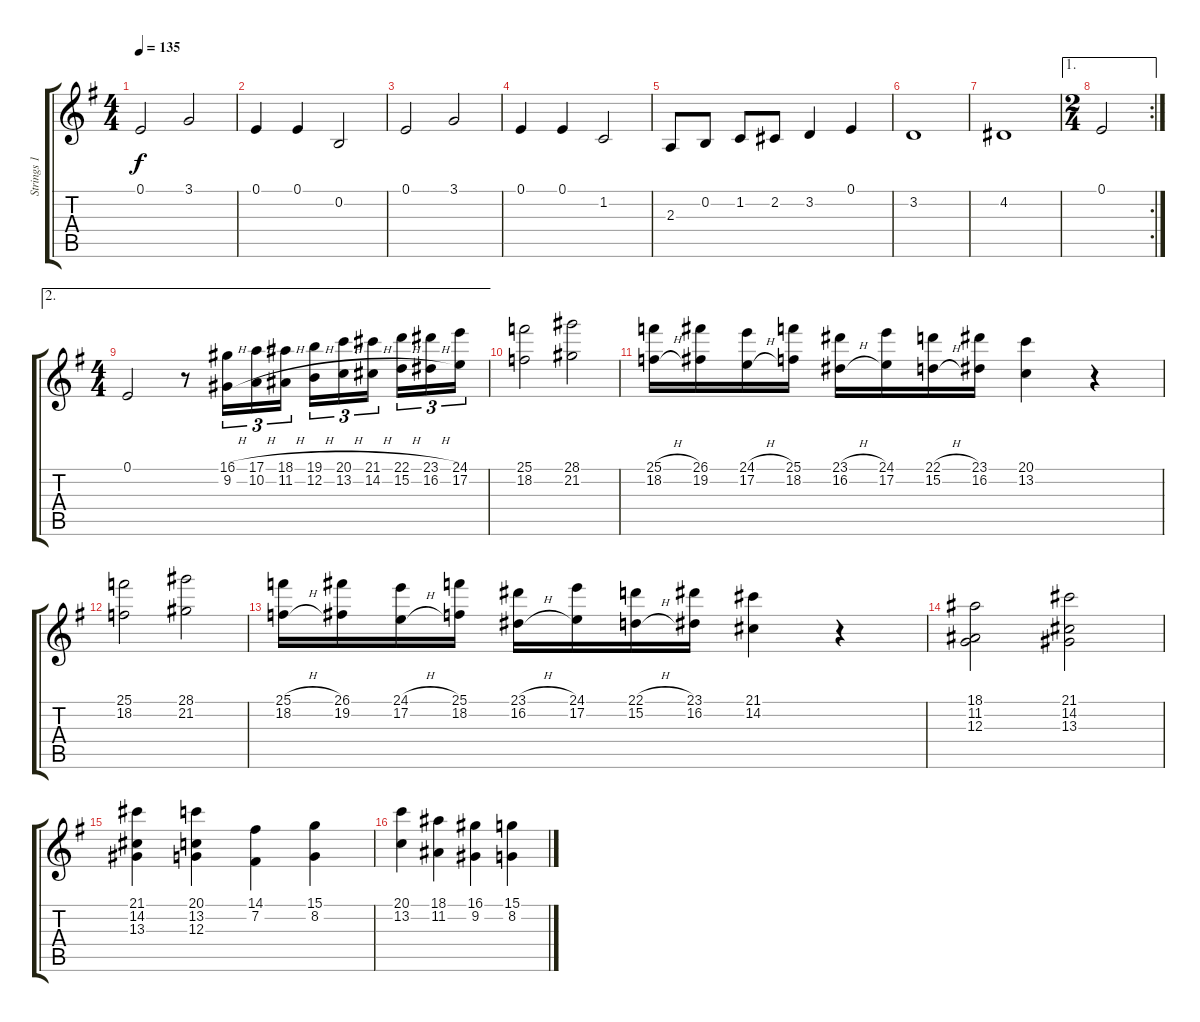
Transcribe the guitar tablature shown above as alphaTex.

\track ("Strings 1" "Strings 1") {instrument stringensemble1}
\staff {score tabs}
\tuning (E4 B3 G3 D3 A2 E2) {hide}
\ts (4 4)
\tempo 135
\clef g2
\ks eminor
0.1.2{dy f} 3.1.2 |
0.1.4 0.1.4 0.2.2 |
0.1.2 3.1.2 |
0.1.4 0.1.4 1.2.2 |
2.3.8 0.2.8 1.2.8 2.2.8 3.2.4 0.1.4 |
3.2.1 |
4.2.1 |
\ae 1
\rc 2
\ts (2 4)
0.1.2 |
\ae 2
\ts (4 4)
0.1.2 r.8 (16.1{h} 9.2{h}).16{tu (3 2)} (17.1{h} 10.2{h}).16{tu (3 2)} (18.1{h} 11.2{h}).16{tu (3 2)} (19.1{h} 12.2{h}).16{tu (3 2)} (20.1{h} 13.2{h}).16{tu (3 2)} (21.1{h} 14.2{h}).16{tu (3 2) beam splitsecondary} (22.1{h} 15.2{h}).16{tu (3 2)} (23.1{h} 16.2{h}).16{tu (3 2)} (24.1 17.2).16{tu (3 2)} |
(25.1 18.2).2 (28.1 21.2).2 |
(25.1{h} 18.2{h}).16 (26.1 19.2).16 (24.1{h} 17.2{h}).16 (25.1 18.2).16 (23.1{h} 16.2{h}).16 (24.1 17.2).16 (22.1{h} 15.2{h}).16 (23.1 16.2).16 (20.1 13.2).4 r.4 |
(25.1 18.2).2 (28.1 21.2).2 |
(25.1{h} 18.2{h}).16 (26.1 19.2).16 (24.1{h} 17.2{h}).16 (25.1 18.2).16 (23.1{h} 16.2{h}).16 (24.1 17.2).16 (22.1{h} 15.2{h}).16 (23.1 16.2).16 (21.1 14.2).4 r.4 |
(18.1 11.2 12.3).2 (21.1 14.2 13.3).2 |
(21.1 14.2 13.3).4 (20.1 13.2 12.3).4 (14.1 7.2).4 (15.1 8.2).4 |
(20.1 13.2).4 (18.1 11.2).4 (16.1 9.2).4 (15.1 8.2).4
